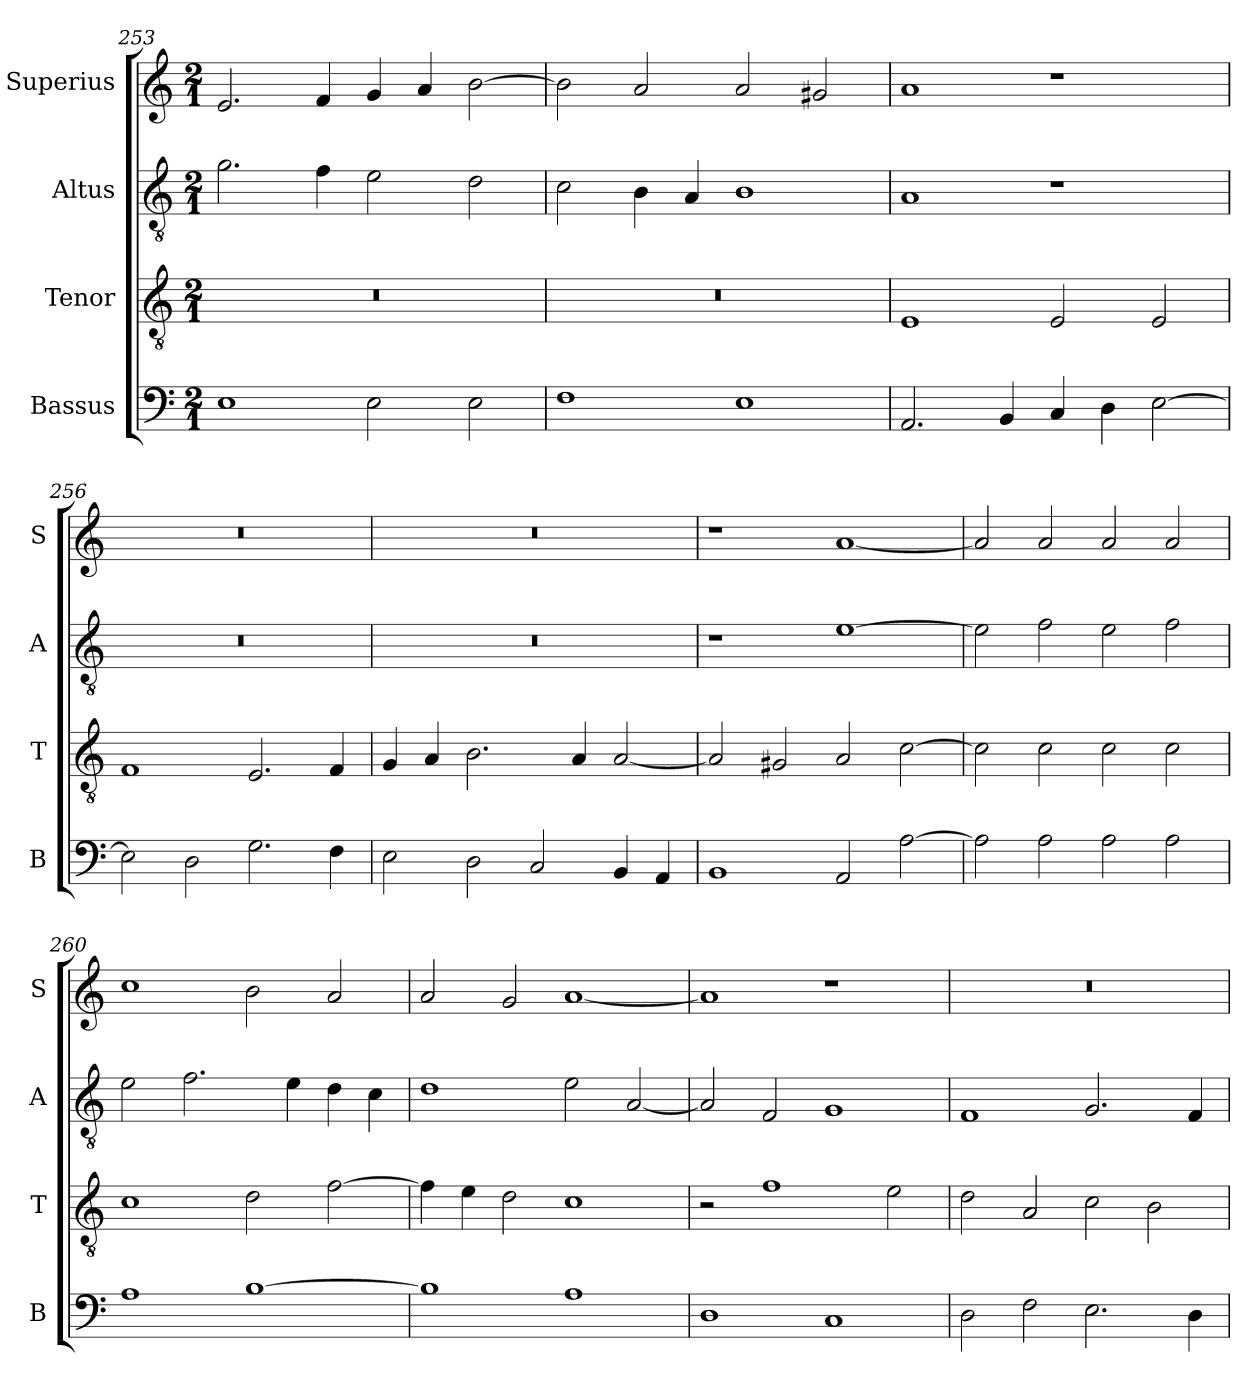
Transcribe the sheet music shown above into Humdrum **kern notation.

**kern	**kern	**kern	**kern
*part4	*part3	*part2	*part1
*staff4	*staff3	*staff2	*staff1
*I"Bassus	*I"Tenor	*I"Altus	*I"Superius
*I'B	*I'T	*I'A	*I'S
*clefF4	*clefGv2	*clefGv2	*clefG2
*k[]	*k[]	*k[]	*k[]
*C:	*C:	*C:	*C:
*M2/1	*M2/1	*M2/1	*M2/1
=253	=253	=253	=253
1E	0r	2.g	2.e
.	.	4f	4f
2E	.	2e	4g
.	.	.	4a
2E	.	2d	[2b
=254	=254	=254	=254
1F	0r	2c	2b]
.	.	4B	2a
.	.	4A	.
1E	.	1B	2a
.	.	.	2g#X
=255	=255	=255	=255
2.AA	1E	1A	1a
4BB	.	.	.
4C	2E	1r	1r
4D	.	.	.
[2E	2E	.	.
=256	=256	=256	=256
2E]	1F	0r	0r
2D	.	.	.
2.G	2.E	.	.
4F	4F	.	.
=257	=257	=257	=257
2E	4G	0r	0r
.	4A	.	.
2D	2.B	.	.
2C	.	.	.
.	4A	.	.
4BB	[2A	.	.
4AA	.	.	.
=258	=258	=258	=258
1BB	2A]	1r	1r
.	2G#X	.	.
2AA	2A	[1e	[1a
[2A	[2c	.	.
=259	=259	=259	=259
2A]	2c]	2e]	2a]
2A	2c	2f	2a
2A	2c	2e	2a
2A	2c	2f	2a
=260	=260	=260	=260
1A	1c	2e	1cc
.	.	2.f	.
[1B	2d	.	2b
.	.	4e	.
.	[2f	4d	2a
.	.	4c	.
=261	=261	=261	=261
1B]	4f]	1d	2a
.	4e	.	.
.	2d	.	2g
1A	1c	2e	[1a
.	.	[2A	.
=262	=262	=262	=262
1D	2r	2A]	1a]
.	1f	2F	.
1C	.	1G	1r
.	2e	.	.
=263	=263	=263	=263
2D	2d	1F	0r
2F	2A	.	.
2.E	2c	2.G	.
.	2B	.	.
4D	.	4F	.
=	=	=	=
*-	*-	*-	*-
